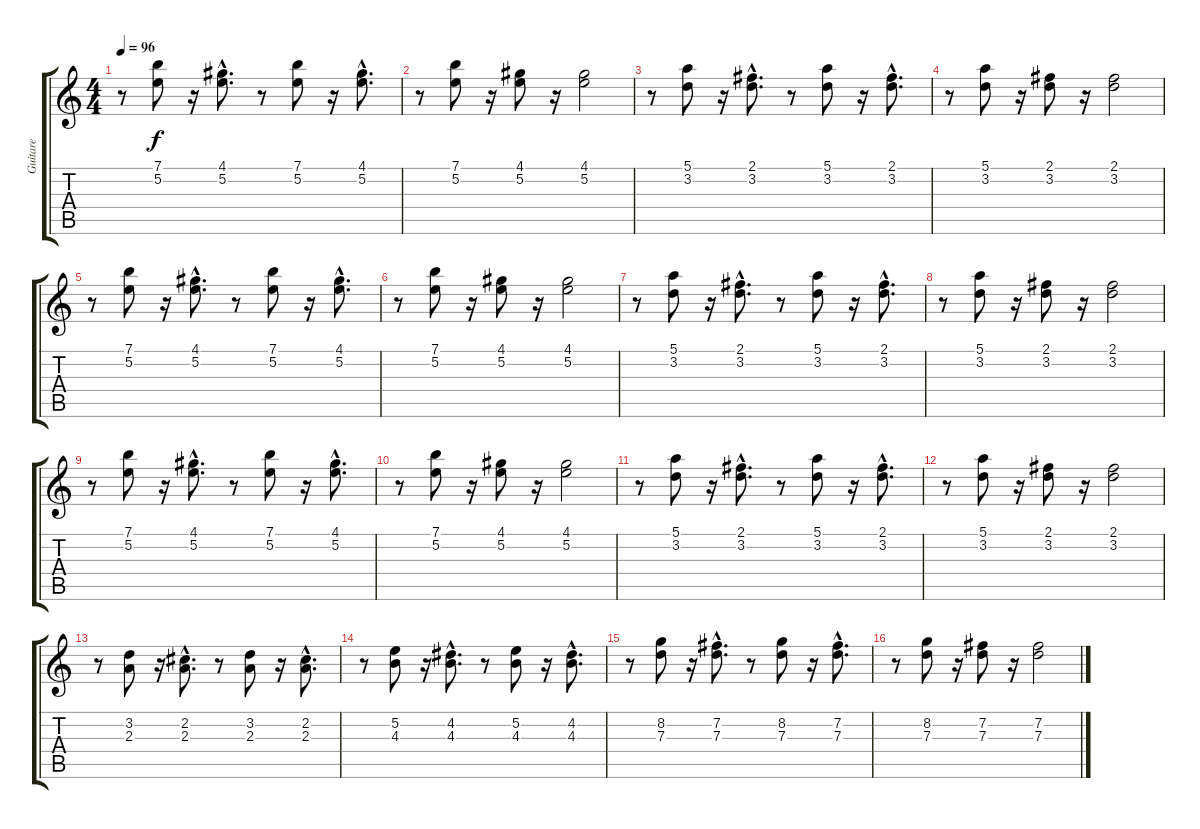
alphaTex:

\track ("Guitare" "Guitare") {instrument acousticguitarnylon}
\staff {score tabs}
\tuning (E4 B3 G3 D3 A2 E2) {hide}
\ts (4 4)
\tempo 96
\clef g2
\ks c
r.8{dy f instrument acousticguitarnylon} (7.1 5.2).8 r.16 (4.1{hac} 5.2{hac}).8{d} r.8 (7.1 5.2).8 r.16 (4.1{hac} 5.2{hac}).8{d} |
r.8 (7.1 5.2).8 r.16 (4.1 5.2).8 r.16 (4.1 5.2).2 |
r.8 (5.1 3.2).8 r.16 (2.1{hac} 3.2{hac}).8{d} r.8 (5.1 3.2).8 r.16 (2.1{hac} 3.2{hac}).8{d} |
r.8 (5.1 3.2).8 r.16 (2.1 3.2).8 r.16 (2.1 3.2).2 |
r.8 (7.1 5.2).8 r.16 (4.1{hac} 5.2{hac}).8{d} r.8 (7.1 5.2).8 r.16 (4.1{hac} 5.2{hac}).8{d} |
r.8 (7.1 5.2).8 r.16 (4.1 5.2).8 r.16 (4.1 5.2).2 |
r.8 (5.1 3.2).8 r.16 (2.1{hac} 3.2{hac}).8{d} r.8 (5.1 3.2).8 r.16 (2.1{hac} 3.2{hac}).8{d} |
r.8 (5.1 3.2).8 r.16 (2.1 3.2).8 r.16 (2.1 3.2).2 |
r.8 (7.1 5.2).8 r.16 (4.1{hac} 5.2{hac}).8{d} r.8 (7.1 5.2).8 r.16 (4.1{hac} 5.2{hac}).8{d} |
r.8 (7.1 5.2).8 r.16 (4.1 5.2).8 r.16 (4.1 5.2).2 |
r.8 (5.1 3.2).8 r.16 (2.1{hac} 3.2{hac}).8{d} r.8 (5.1 3.2).8 r.16 (2.1{hac} 3.2{hac}).8{d} |
r.8 (5.1 3.2).8 r.16 (2.1 3.2).8 r.16 (2.1 3.2).2 |
r.8 (3.2 2.3).8 r.16 (2.2{hac} 2.3{hac}).8{d} r.8 (3.2 2.3).8 r.16 (2.2{hac} 2.3{hac}).8{d} |
r.8 (5.2 4.3).8 r.16 (4.2{hac} 4.3{hac}).8{d} r.8 (5.2 4.3).8 r.16 (4.2{hac} 4.3{hac}).8{d} |
r.8 (8.2 7.3).8 r.16 (7.2{hac} 7.3{hac}).8{d} r.8 (8.2 7.3).8 r.16 (7.2{hac} 7.3{hac}).8{d} |
r.8 (8.2 7.3).8 r.16 (7.2 7.3).8 r.16 (7.2 7.3).2
